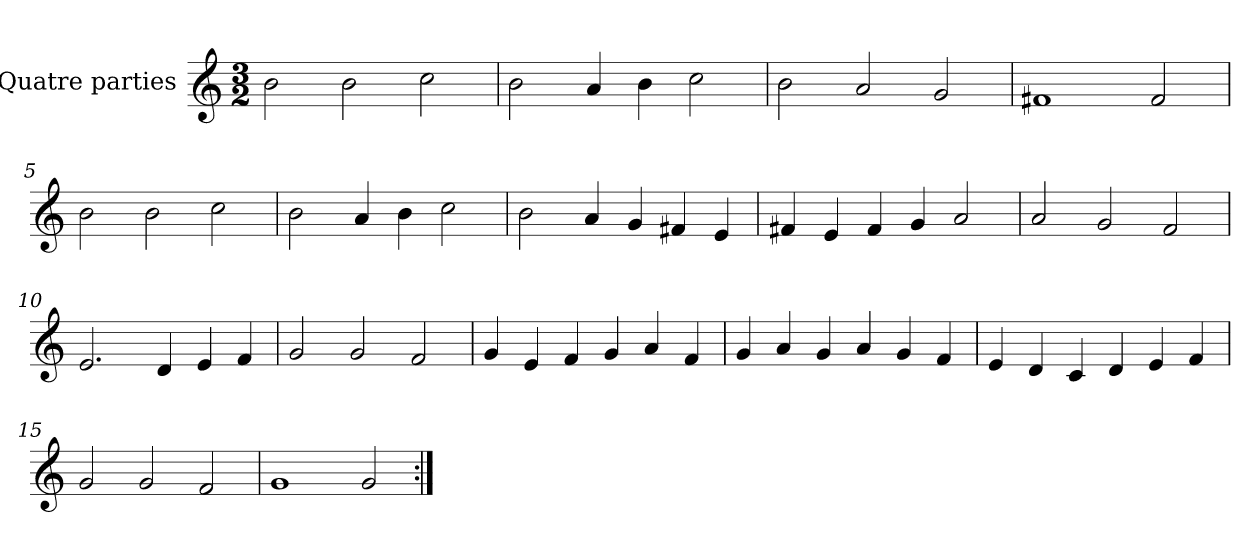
**kern
*part1
*staff1
*I"Quatre parties
*clefG2
*k[]
*M3/2
*MM180
=1
2b\
2b\
2cc\
=2
2b\
4a/
4b\
2cc\
=3
2b\
2a/
2g/
=4
1f#X
2f#/
=5
2b\
2b\
2cc\
=6
2b\
4a/
4b\
2cc\
=7
2b\
4a/
4g/
4f#X/
4e/
=8
4f#X/
4e/
4f#/
4g/
2a/
=9
2a/
2g/
2f/
=10
2.e/
4d/
4e/
4f/
=11
2g/
2g/
2f/
=12
4g/
4e/
4f/
4g/
4a/
4f/
=13
4g/
4a/
4g/
4a/
4g/
4f/
=14
4e/
4d/
4c/
4d/
4e/
4f/
=15
2g/
2g/
2f/
=16
1g
2g/
=:|!
*-
